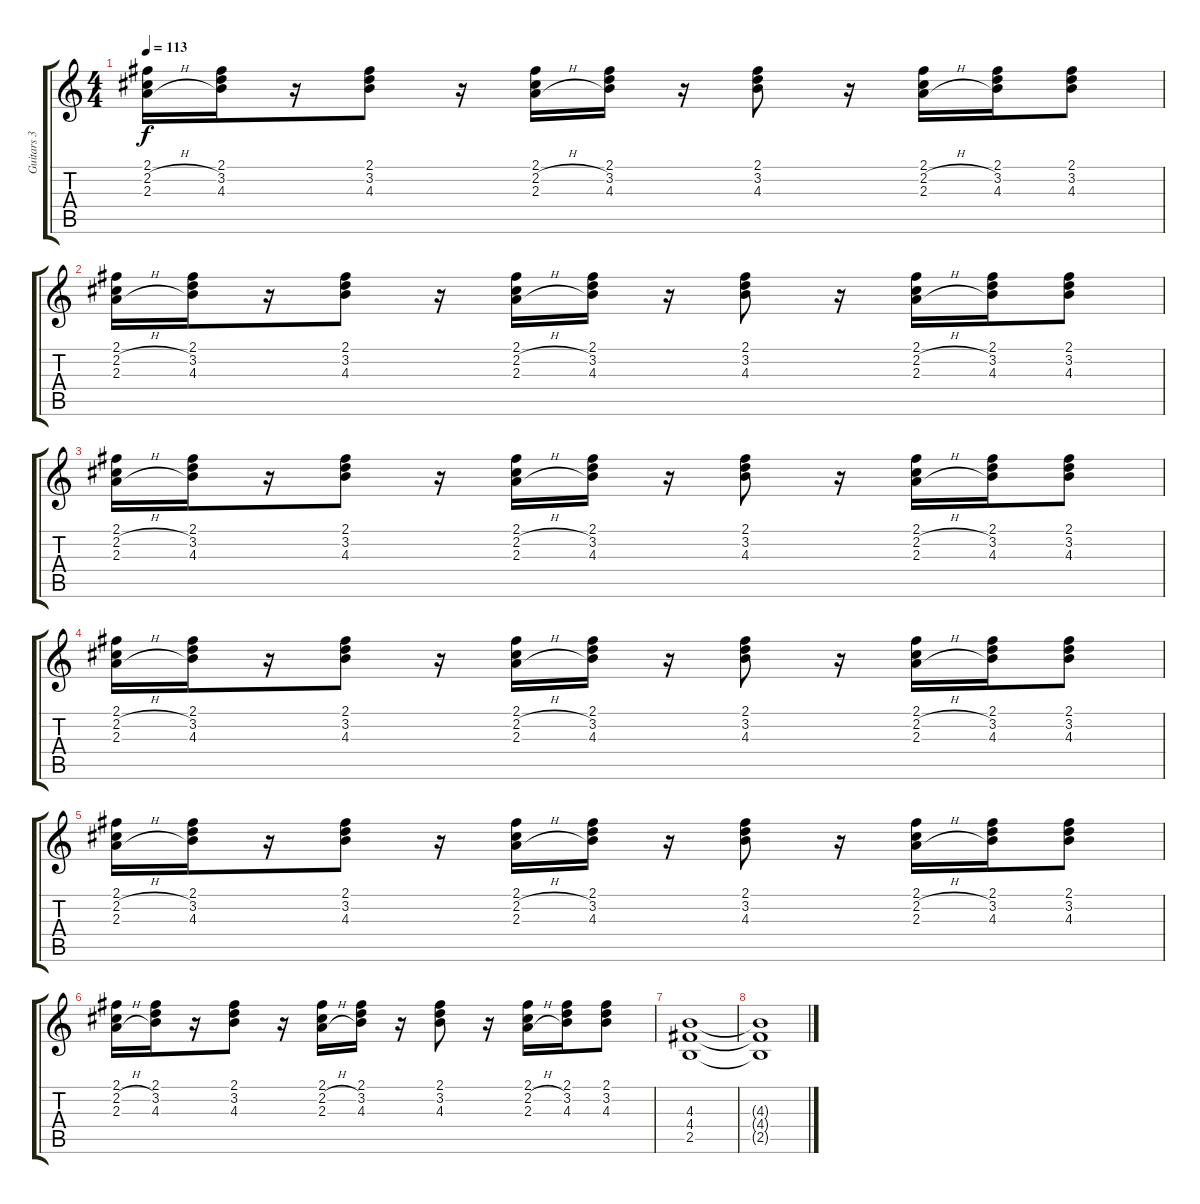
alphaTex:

\track ("Guitars 3" "Guitars 3") {instrument distortionguitar}
\staff {score tabs}
\tuning (E4 B3 G3 D3 A2 E2) {hide}
\ts (4 4)
\tempo 113
\clef g2
\ks c
(2.1 2.2{h} 2.3{h}).16{dy f} (2.1 3.2 4.3).16 r.16 (2.1 3.2 4.3).8 r.16 (2.1 2.2{h} 2.3{h}).16 (2.1 3.2 4.3).16 r.16 (2.1 3.2 4.3).8 r.16 (2.1 2.2{h} 2.3{h}).16 (2.1 3.2 4.3).16 (2.1 3.2 4.3).8 |
(2.1 2.2{h} 2.3{h}).16 (2.1 3.2 4.3).16 r.16 (2.1 3.2 4.3).8 r.16 (2.1 2.2{h} 2.3{h}).16 (2.1 3.2 4.3).16 r.16 (2.1 3.2 4.3).8 r.16 (2.1 2.2{h} 2.3{h}).16 (2.1 3.2 4.3).16 (2.1 3.2 4.3).8 |
(2.1 2.2{h} 2.3{h}).16{balance 0} (2.1 3.2 4.3).16 r.16 (2.1 3.2 4.3).8 r.16 (2.1 2.2{h} 2.3{h}).16 (2.1 3.2 4.3).16 r.16 (2.1 3.2 4.3).8 r.16 (2.1 2.2{h} 2.3{h}).16 (2.1 3.2 4.3).16 (2.1 3.2 4.3).8 |
(2.1 2.2{h} 2.3{h}).16 (2.1 3.2 4.3).16 r.16 (2.1 3.2 4.3).8 r.16 (2.1 2.2{h} 2.3{h}).16 (2.1 3.2 4.3).16 r.16 (2.1 3.2 4.3).8 r.16 (2.1 2.2{h} 2.3{h}).16 (2.1 3.2 4.3).16 (2.1 3.2 4.3).8 |
(2.1 2.2{h} 2.3{h}).16 (2.1 3.2 4.3).16 r.16 (2.1 3.2 4.3).8 r.16 (2.1 2.2{h} 2.3{h}).16 (2.1 3.2 4.3).16 r.16 (2.1 3.2 4.3).8 r.16 (2.1 2.2{h} 2.3{h}).16 (2.1 3.2 4.3).16 (2.1 3.2 4.3).8 |
(2.1 2.2{h} 2.3{h}).16 (2.1 3.2 4.3).16 r.16 (2.1 3.2 4.3).8 r.16 (2.1 2.2{h} 2.3{h}).16 (2.1 3.2 4.3).16 r.16 (2.1 3.2 4.3).8 r.16 (2.1 2.2{h} 2.3{h}).16 (2.1 3.2 4.3).16 (2.1 3.2 4.3).8 |
(4.3 4.4 2.5).1 |
(4.3{t} 4.4{t} 2.5{t}).1{volume 8}
